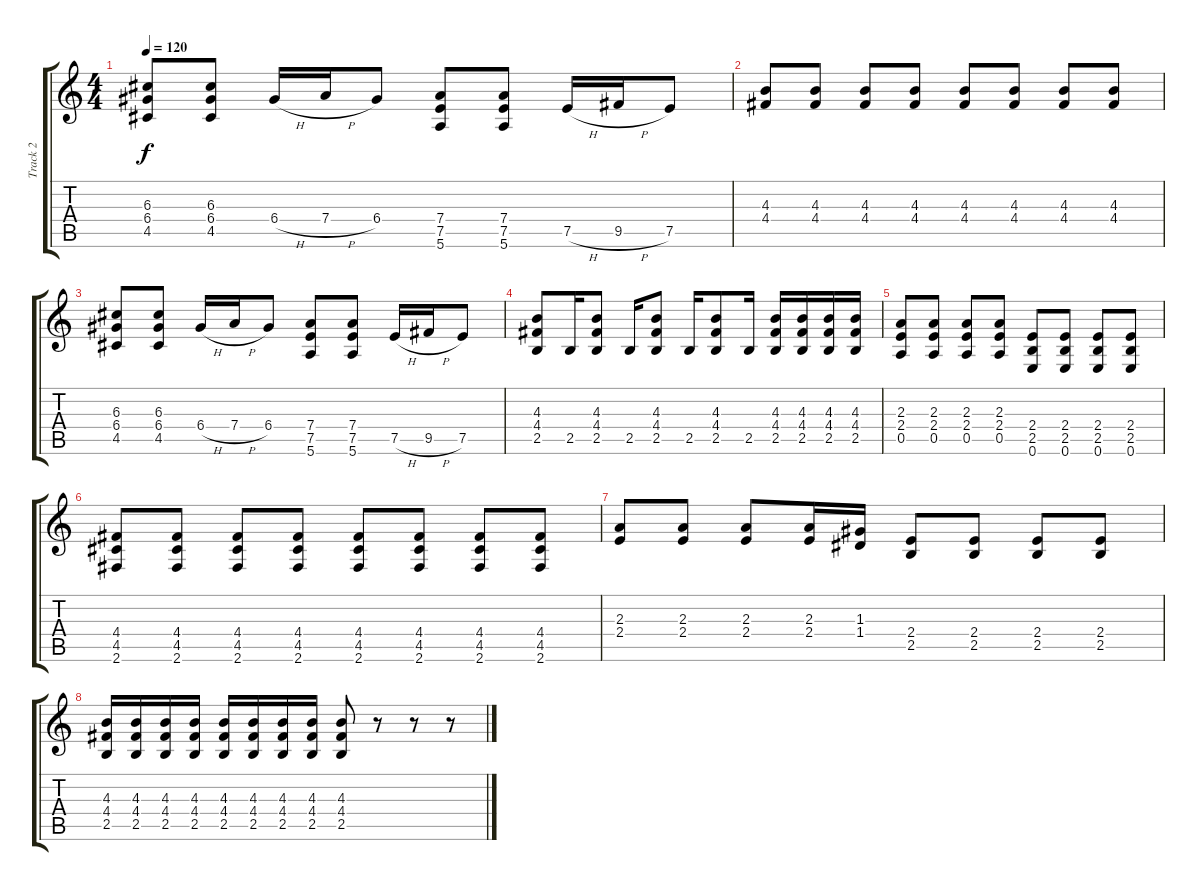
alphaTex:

\track ("Track 2" "Track 2") {instrument distortionguitar}
\staff {score tabs}
\tuning (E4 B3 G3 D3 A2 E2) {hide}
\ts (4 4)
\tempo 120
\clef g2
\ks c
(6.3 6.4 4.5).8{dy f} (6.3 6.4 4.5).8 6.4{h}.16 7.4{h}.16 6.4.8 (7.4 7.5 5.6).8 (7.4 7.5 5.6).8 7.5{h}.16 9.5{h}.16 7.5.8 |
(4.3 4.4).8 (4.3 4.4).8 (4.3 4.4).8 (4.3 4.4).8 (4.3 4.4).8 (4.3 4.4).8 (4.3 4.4).8 (4.3 4.4).8 |
(6.3 6.4 4.5).8 (6.3 6.4 4.5).8 6.4{h}.16 7.4{h}.16 6.4.8 (7.4 7.5 5.6).8 (7.4 7.5 5.6).8 7.5{h}.16 9.5{h}.16 7.5.8 |
(4.3 4.4 2.5).8 2.5.16 (4.3 4.4 2.5).8 2.5.16 (4.3 4.4 2.5).8 2.5.16 (4.3 4.4 2.5).8 2.5.16 (4.3 4.4 2.5).16 (4.3 4.4 2.5).16 (4.3 4.4 2.5).16 (4.3 4.4 2.5).16 |
(2.3 2.4 0.5).8 (2.3 2.4 0.5).8 (2.3 2.4 0.5).8 (2.3 2.4 0.5).8 (2.4 2.5 0.6).8 (2.4 2.5 0.6).8 (2.4 2.5 0.6).8 (2.4 2.5 0.6).8 |
(4.4 4.5 2.6).8 (4.4 4.5 2.6).8 (4.4 4.5 2.6).8 (4.4 4.5 2.6).8 (4.4 4.5 2.6).8 (4.4 4.5 2.6).8 (4.4 4.5 2.6).8 (4.4 4.5 2.6).8 |
(2.3 2.4).8 (2.3 2.4).8 (2.3 2.4).8 (2.3 2.4).16 (1.3 1.4).16 (2.4 2.5).8 (2.4 2.5).8 (2.4 2.5).8 (2.4 2.5).8 |
(4.3 4.4 2.5).16 (4.3 4.4 2.5).16 (4.3 4.4 2.5).16 (4.3 4.4 2.5).16 (4.3 4.4 2.5).16 (4.3 4.4 2.5).16 (4.3 4.4 2.5).16 (4.3 4.4 2.5).16 (4.3 4.4 2.5).8 r.8 r.8 r.8
